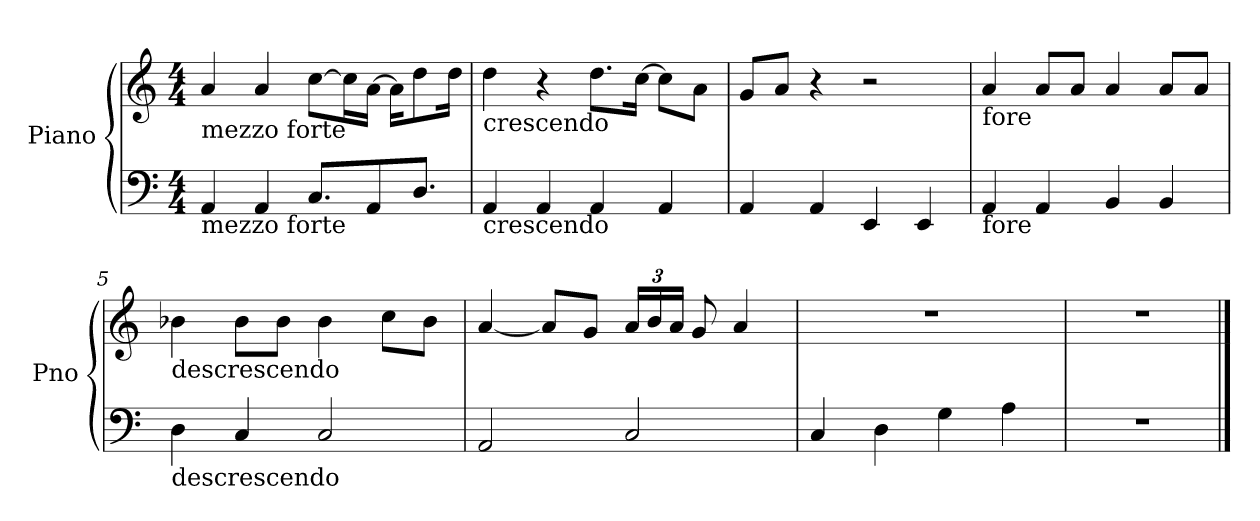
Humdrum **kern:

**kern	**kern
*part1	*part1
*staff2	*staff1
*I"Piano	*
*I'Pno	*
*clefF4	*clefG2
*k[]	*k[]
*C:	*C:
*M4/4	*M4/4
*MM120	*MM120
=1	=1
!	!LO:TX:b:t=mezzo forte
!LO:TX:b:t=mezzo forte	!
4AA	4a
4AA	4a
8.CL	[8ccL
.	16cc]
8AA	[16aJ
.	16aL]
8.DJ	8dd
.	16ddJ
=2	=2
!	!LO:TX:b:t=crescendo
!LO:TX:b:t=crescendo	!
4AA	4dd
4AA	4r
4AA	8.ddL
.	[16ccJ
4AA	8ccL]
.	8aJ
=3	=3
4AA	8gL
.	8aJ
4AA	4r
4EE	2r
4EE	.
=4	=4
!	!LO:TX:b:t=fore
!LO:TX:b:t=fore	!
4AA	4a
4AA	8aL
.	8aJ
4BB	4a
4BB	8aL
.	8aJ
=5	=5
!	!LO:TX:b:t=descrescendo
!LO:TX:b:t=descrescendo	!
4D	4b-X
4C	8b-L
.	8b-J
2C	4b-
.	8ccL
.	8b-J
=6	=6
2AA	[4a
.	8aL]
.	8gJ
2C	24aL
.	24b
.	24aJ
.	8g
.	4a
=7	=7
4C	1r
4D	.
4G	.
4A	.
=8	=8
1r	1r
==	==
*-	*-
